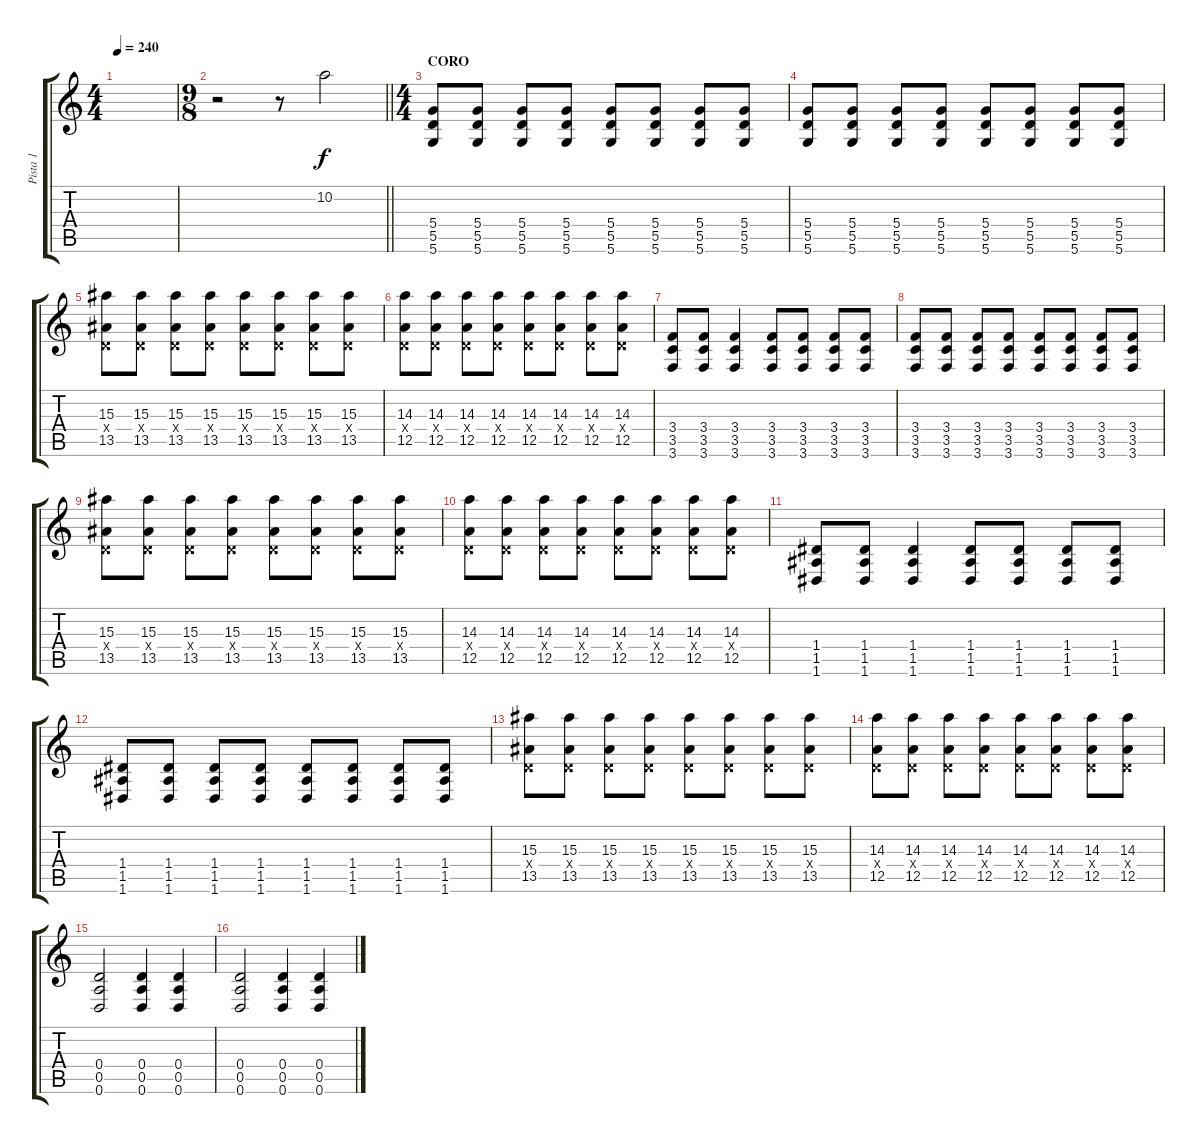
\track ("Pista 1" "Pista 1") {instrument distortionguitar}
\staff {score tabs}
\tuning (E4 B3 G3 D3 A2 D2) {hide}
\ts (4 4)
\tempo 240
\clef g2
\ks c
|
\ts (9 8)
\barLineRight lightlight
r.2 r.8 10.2.2 |
\ts (4 4)
\section ("" "CORO")
(5.4 5.5 5.6).8 (5.4 5.5 5.6).8 (5.4 5.5 5.6).8 (5.4 5.5 5.6).8 (5.4 5.5 5.6).8 (5.4 5.5 5.6).8 (5.4 5.5 5.6).8 (5.4 5.5 5.6).8 |
(5.4 5.5 5.6).8 (5.4 5.5 5.6).8 (5.4 5.5 5.6).8 (5.4 5.5 5.6).8 (5.4 5.5 5.6).8 (5.4 5.5 5.6).8 (5.4 5.5 5.6).8 (5.4 5.5 5.6).8 |
(15.3 0.4{x} 13.5).8 (15.3 0.4{x} 13.5).8 (15.3 0.4{x} 13.5).8 (15.3 0.4{x} 13.5).8 (15.3 0.4{x} 13.5).8 (15.3 0.4{x} 13.5).8 (15.3 0.4{x} 13.5).8 (15.3 0.4{x} 13.5).8 |
(14.3 0.4{x} 12.5).8 (14.3 0.4{x} 12.5).8 (14.3 0.4{x} 12.5).8 (14.3 0.4{x} 12.5).8 (14.3 0.4{x} 12.5).8 (14.3 0.4{x} 12.5).8 (14.3 0.4{x} 12.5).8 (14.3 0.4{x} 12.5).8 |
(3.4 3.5 3.6).8 (3.4 3.5 3.6).8 (3.4 3.5 3.6).4 (3.4 3.5 3.6).8 (3.4 3.5 3.6).8 (3.4 3.5 3.6).8 (3.4 3.5 3.6).8 |
(3.4 3.5 3.6).8 (3.4 3.5 3.6).8 (3.4 3.5 3.6).8 (3.4 3.5 3.6).8 (3.4 3.5 3.6).8 (3.4 3.5 3.6).8 (3.4 3.5 3.6).8 (3.4 3.5 3.6).8 |
(15.3 0.4{x} 13.5).8 (15.3 0.4{x} 13.5).8 (15.3 0.4{x} 13.5).8 (15.3 0.4{x} 13.5).8 (15.3 0.4{x} 13.5).8 (15.3 0.4{x} 13.5).8 (15.3 0.4{x} 13.5).8 (15.3 0.4{x} 13.5).8 |
(14.3 0.4{x} 12.5).8 (14.3 0.4{x} 12.5).8 (14.3 0.4{x} 12.5).8 (14.3 0.4{x} 12.5).8 (14.3 0.4{x} 12.5).8 (14.3 0.4{x} 12.5).8 (14.3 0.4{x} 12.5).8 (14.3 0.4{x} 12.5).8 |
(1.4 1.5 1.6).8 (1.4 1.5 1.6).8 (1.4 1.5 1.6).4 (1.4 1.5 1.6).8 (1.4 1.5 1.6).8 (1.4 1.5 1.6).8 (1.4 1.5 1.6).8 |
(1.4 1.5 1.6).8 (1.4 1.5 1.6).8 (1.4 1.5 1.6).8 (1.4 1.5 1.6).8 (1.4 1.5 1.6).8 (1.4 1.5 1.6).8 (1.4 1.5 1.6).8 (1.4 1.5 1.6).8 |
(15.3 0.4{x} 13.5).8 (15.3 0.4{x} 13.5).8 (15.3 0.4{x} 13.5).8 (15.3 0.4{x} 13.5).8 (15.3 0.4{x} 13.5).8 (15.3 0.4{x} 13.5).8 (15.3 0.4{x} 13.5).8 (15.3 0.4{x} 13.5).8 |
(14.3 0.4{x} 12.5).8 (14.3 0.4{x} 12.5).8 (14.3 0.4{x} 12.5).8 (14.3 0.4{x} 12.5).8 (14.3 0.4{x} 12.5).8 (14.3 0.4{x} 12.5).8 (14.3 0.4{x} 12.5).8 (14.3 0.4{x} 12.5).8 |
(0.4 0.5 0.6).2 (0.4 0.5 0.6).4 (0.4 0.5 0.6).4 |
(0.4 0.5 0.6).2 (0.4 0.5 0.6).4 (0.4 0.5 0.6).4
